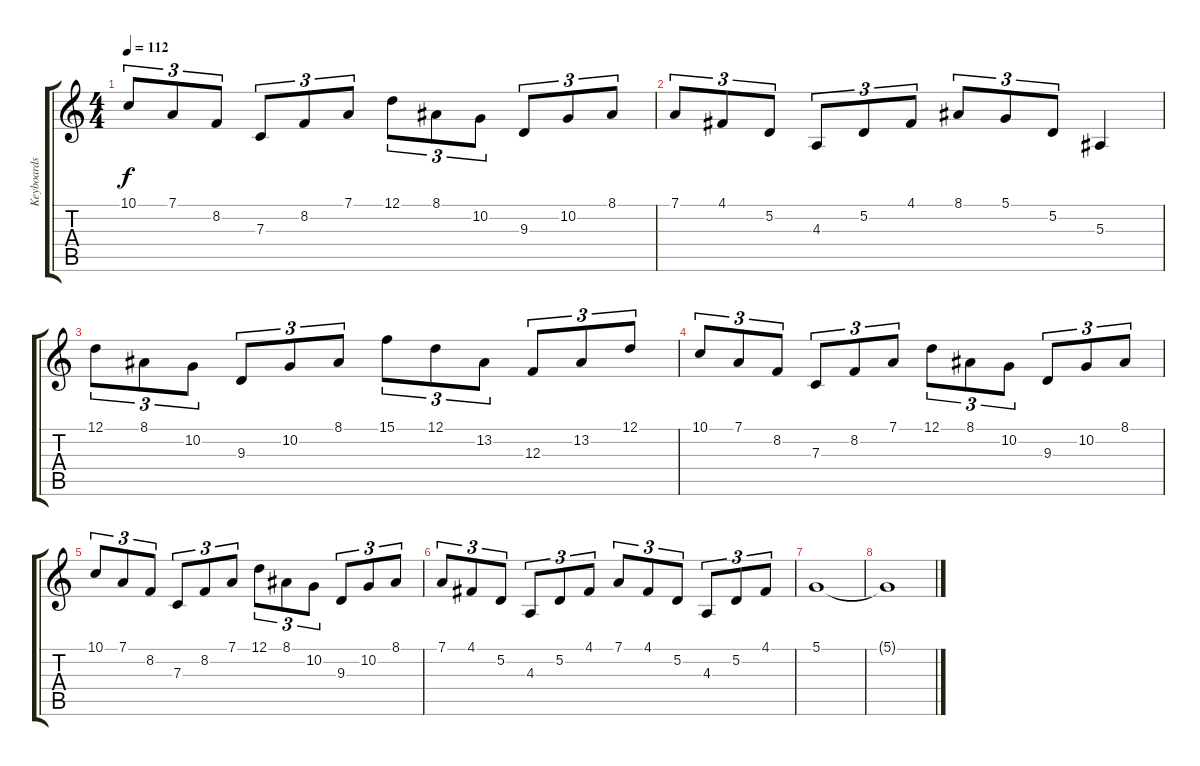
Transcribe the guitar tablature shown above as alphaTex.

\track ("Keyboards" "Keyboards") {instrument clarinet}
\staff {score tabs}
\tuning (D4 A3 F3 C3 G2 D2) {hide}
\ts (4 4)
\tempo 112
\clef g2
\ks c
10.1.8{tu (3 2) dy f} 7.1.8{tu (3 2)} 8.2.8{tu (3 2)} 7.3.8{tu (3 2)} 8.2.8{tu (3 2)} 7.1.8{tu (3 2)} 12.1.8{tu (3 2)} 8.1.8{tu (3 2)} 10.2.8{tu (3 2)} 9.3.8{tu (3 2)} 10.2.8{tu (3 2)} 8.1.8{tu (3 2)} |
7.1.8{tu (3 2)} 4.1.8{tu (3 2)} 5.2.8{tu (3 2)} 4.3.8{tu (3 2)} 5.2.8{tu (3 2)} 4.1.8{tu (3 2)} 8.1.8{tu (3 2)} 5.1.8{tu (3 2)} 5.2.8{tu (3 2)} 5.3.4 |
12.1.8{tu (3 2)} 8.1.8{tu (3 2)} 10.2.8{tu (3 2)} 9.3.8{tu (3 2)} 10.2.8{tu (3 2)} 8.1.8{tu (3 2)} 15.1.8{tu (3 2)} 12.1.8{tu (3 2)} 13.2.8{tu (3 2)} 12.3.8{tu (3 2)} 13.2.8{tu (3 2)} 12.1.8{tu (3 2)} |
10.1.8{tu (3 2)} 7.1.8{tu (3 2)} 8.2.8{tu (3 2)} 7.3.8{tu (3 2)} 8.2.8{tu (3 2)} 7.1.8{tu (3 2)} 12.1.8{tu (3 2)} 8.1.8{tu (3 2)} 10.2.8{tu (3 2)} 9.3.8{tu (3 2)} 10.2.8{tu (3 2)} 8.1.8{tu (3 2)} |
10.1.8{tu (3 2)} 7.1.8{tu (3 2)} 8.2.8{tu (3 2)} 7.3.8{tu (3 2)} 8.2.8{tu (3 2)} 7.1.8{tu (3 2)} 12.1.8{tu (3 2)} 8.1.8{tu (3 2)} 10.2.8{tu (3 2)} 9.3.8{tu (3 2)} 10.2.8{tu (3 2)} 8.1.8{tu (3 2)} |
7.1.8{tu (3 2)} 4.1.8{tu (3 2)} 5.2.8{tu (3 2)} 4.3.8{tu (3 2)} 5.2.8{tu (3 2)} 4.1.8{tu (3 2)} 7.1.8{tu (3 2)} 4.1.8{tu (3 2)} 5.2.8{tu (3 2)} 4.3.8{tu (3 2)} 5.2.8{tu (3 2)} 4.1.8{tu (3 2)} |
5.1.1 |
5.1{t}.1
